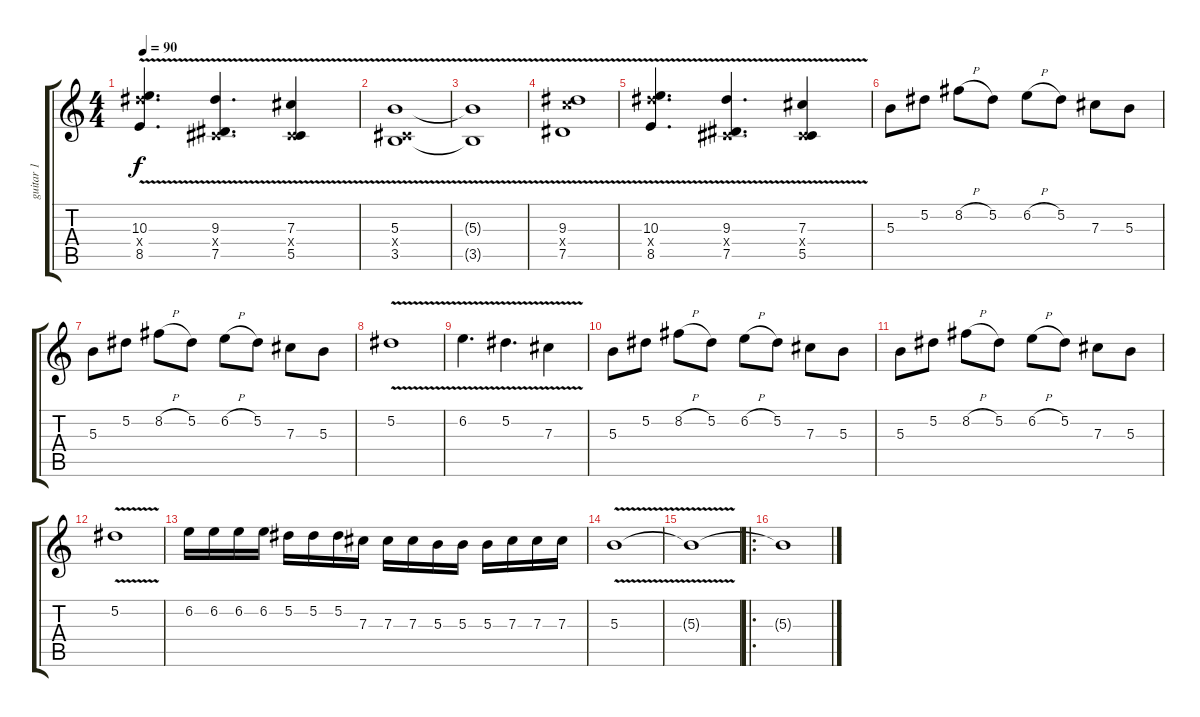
\track ("guitar 1" "guitar 1") {instrument acousticguitarsteel}
\staff {score tabs}
\tuning (Eb4 Bb3 Gb3 Db3 Ab2 Db2) {hide}
\ts (4 4)
\tempo 90
\clef g2
\ks c
(10.3 14.4{x} 8.5{v}).4{d dy f} (9.3 0.4{x} 7.5{v}).4{d} (7.3 0.4{x} 5.5{v}).4 |
(5.3{v} 0.4{x} 3.5{v}).1 |
(5.3{t} 3.5{t}).1 |
(9.3{v} 11.4{x} 7.5{v}).1 |
(10.3 14.4{x} 8.5{v}).4{d} (9.3 0.4{x} 7.5{v}).4{d} (7.3 0.4{x} 5.5{v}).4 |
5.3.8 5.2.8 8.2{h}.8 5.2.8 6.2{h}.8 5.2.8 7.3.8 5.3.8 |
5.3.8 5.2.8 8.2{h}.8 5.2.8 6.2{h}.8 5.2.8 7.3.8 5.3.8 |
5.2{v}.1 |
6.2{v}.4{d} 5.2{v}.4{d} 7.3{v}.4 |
5.3.8 5.2.8 8.2{h}.8 5.2.8 6.2{h}.8 5.2.8 7.3.8 5.3.8 |
5.3.8 5.2.8 8.2{h}.8 5.2.8 6.2{h}.8 5.2.8 7.3.8 5.3.8 |
5.2{v}.1 |
6.2.16 6.2.16 6.2.16 6.2.16 5.2.16 5.2.16 5.2.16 7.3.16 7.3.16 7.3.16 5.3.16 5.3.16 5.3.16 7.3.16 7.3.16 7.3.16 |
5.3{v}.1{volume 2} |
5.3{t}.1 |
\ro
5.3{t}.1
